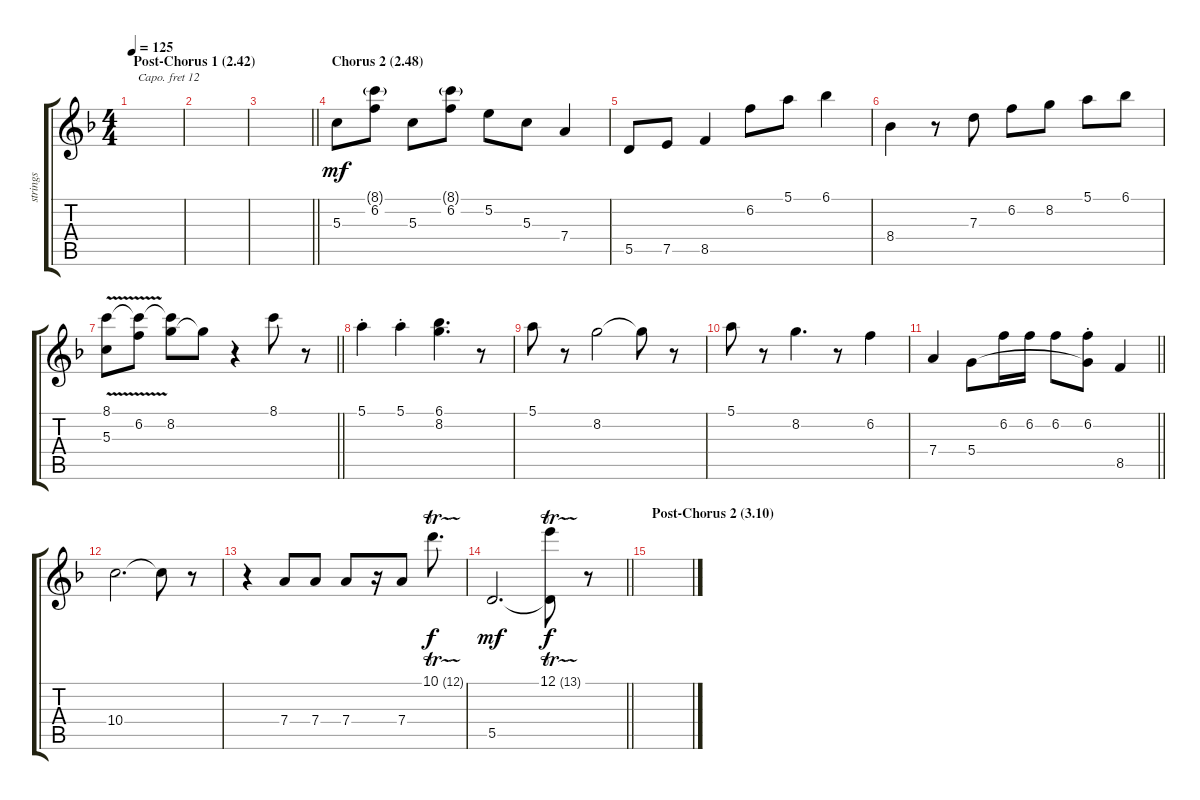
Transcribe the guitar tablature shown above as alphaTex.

\track ("strings" "strings") {instrument stringensemble1}
\staff {score tabs}
\capo 12
\tuning (E4 B3 G3 D3 A2 E2) {hide}
\ts (4 4)
\section ("" "Post-Chorus 1 (2.42)")
\tempo 125
\clef g2
\ks f
|
|
\barLineRight lightlight
|
\section ("" "Chorus 2 (2.48)")
5.3.8{dy mf} (8.1{g} 6.2).8 5.3.8 (8.1{g} 6.2).8 5.2.8 5.3.8 7.4.4 |
5.5.8 7.5.8 8.5.4 6.2.8 5.1.8 6.1.4 |
8.4.4 r.8 7.3.8 6.2.8 8.2.8 5.1.8 6.1.8 |
\barLineRight lightlight
(8.1{v} 5.3).8 (8.1{t} 6.2).8 (8.1{t} 8.2).8 8.2{t}.8 r.4 8.1.8 r.8 |
5.1{st}.4 5.1{st}.4 (6.1 8.2).4{d} r.8 |
5.1.8 r.8 8.2.2 8.2{t}.8 r.8 |
5.1.8 r.8 8.2.4{d} r.8 6.2.4 |
\barLineRight lightlight
7.4.4 5.4.8 6.2.16 6.2.16 6.2.8 (6.2{st} 5.4{t}).8 8.5.4 |
10.4.2{d} 10.4{t}.8 r.8 |
r.4 7.4.8 7.4.8 7.4.8 r.16 7.4.8 10.1{tr (12 32)}.8{d dy f} |
\barLineRight lightlight
5.5.2{d dy mf} (12.1{tr (13 32)} 5.5{t}).8{dy f} r.8 |
\section ("" "Post-Chorus 2 (3.10)")
